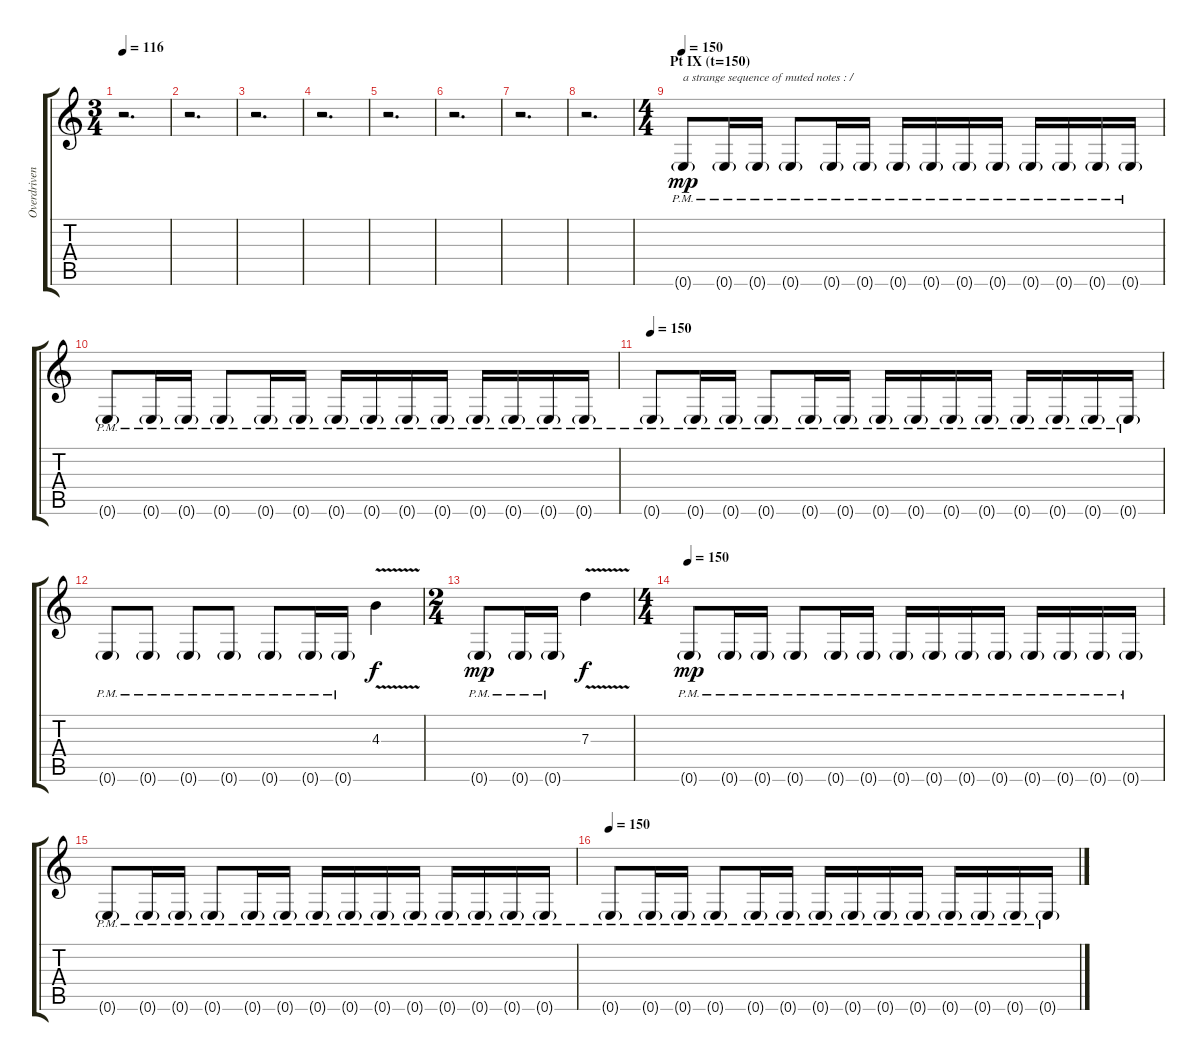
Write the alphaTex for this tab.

\track ("Overdriven Guitar I" "Overdriven") {instrument overdrivenguitar}
\staff {score tabs}
\tuning (E4 B3 G3 D3 A2 E2) {hide}
\ts (3 4)
\tempo 116
\clef g2
\ks c
r.2{d dy mf} |
r.2{d} |
r.2{d} |
r.2{d} |
r.2{d} |
r.2{d} |
r.2{d} |
r.2{d} |
\ts (4 4)
\section ("" "Pt IX (t=150)")
\tempo 150
0.6{g pm}.8{txt "a strange sequence of muted notes : /" dy mp balance 12} 0.6{g pm}.16 0.6{g pm}.16 0.6{g pm}.8 0.6{g pm}.16 0.6{g pm}.16 0.6{g pm}.16 0.6{g pm}.16 0.6{g pm}.16 0.6{g pm}.16 0.6{g pm}.16 0.6{g pm}.16 0.6{g pm}.16 0.6{g pm}.16 |
0.6{g pm}.8 0.6{g pm}.16 0.6{g pm}.16 0.6{g pm}.8 0.6{g pm}.16 0.6{g pm}.16 0.6{g pm}.16 0.6{g pm}.16 0.6{g pm}.16 0.6{g pm}.16 0.6{g pm}.16 0.6{g pm}.16 0.6{g pm}.16 0.6{g pm}.16 |
\tempo 150
0.6{g pm}.8 0.6{g pm}.16 0.6{g pm}.16 0.6{g pm}.8 0.6{g pm}.16 0.6{g pm}.16 0.6{g pm}.16 0.6{g pm}.16 0.6{g pm}.16 0.6{g pm}.16 0.6{g pm}.16 0.6{g pm}.16 0.6{g pm}.16 0.6{g pm}.16 |
0.6{g pm}.8 0.6{g pm}.8 0.6{g pm}.8 0.6{g pm}.8 0.6{g pm}.8 0.6{g pm}.16 0.6{g pm}.16 4.3{v}.4{dy f} |
\ts (2 4)
0.6{g pm}.8{dy mp} 0.6{g pm}.16 0.6{g pm}.16 7.3{v}.4{dy f} |
\ts (4 4)
\tempo 150
0.6{g pm}.8{dy mp} 0.6{g pm}.16 0.6{g pm}.16 0.6{g pm}.8 0.6{g pm}.16 0.6{g pm}.16 0.6{g pm}.16 0.6{g pm}.16 0.6{g pm}.16 0.6{g pm}.16 0.6{g pm}.16 0.6{g pm}.16 0.6{g pm}.16 0.6{g pm}.16 |
0.6{g pm}.8 0.6{g pm}.16 0.6{g pm}.16 0.6{g pm}.8 0.6{g pm}.16 0.6{g pm}.16 0.6{g pm}.16 0.6{g pm}.16 0.6{g pm}.16 0.6{g pm}.16 0.6{g pm}.16 0.6{g pm}.16 0.6{g pm}.16 0.6{g pm}.16 |
\tempo 150
0.6{g pm}.8 0.6{g pm}.16 0.6{g pm}.16 0.6{g pm}.8 0.6{g pm}.16 0.6{g pm}.16 0.6{g pm}.16 0.6{g pm}.16 0.6{g pm}.16 0.6{g pm}.16 0.6{g pm}.16 0.6{g pm}.16 0.6{g pm}.16 0.6{g pm}.16
